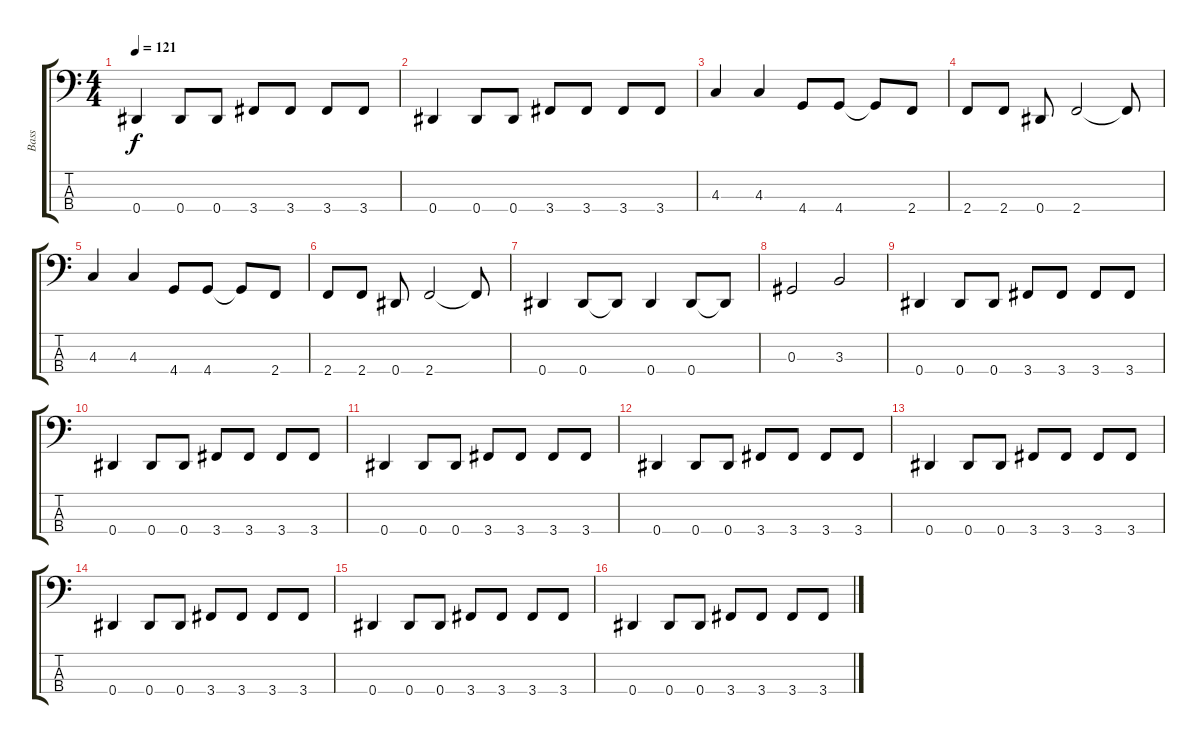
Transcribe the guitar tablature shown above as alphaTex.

\track ("Bass" "Bass") {instrument electricbassfinger}
\staff {score tabs}
\tuning (Gb2 Db2 Ab1 Eb1) {hide}
\ts (4 4)
\tempo 121
\clef f4
\ks c
0.4.4{dy f} 0.4.8 0.4.8 3.4.8 3.4.8 3.4.8 3.4.8 |
0.4.4 0.4.8 0.4.8 3.4.8 3.4.8 3.4.8 3.4.8 |
4.3.4 4.3.4 4.4.8 4.4.8 4.4{t}.8 2.4.8 |
2.4.8 2.4.8 0.4.8 2.4.2 2.4{t}.8 |
4.3.4 4.3.4 4.4.8 4.4.8 4.4{t}.8 2.4.8 |
2.4.8 2.4.8 0.4.8 2.4.2 2.4{t}.8 |
0.4.4 0.4.8 0.4{t}.8 0.4.4 0.4.8 0.4{t}.8 |
0.3.2 3.3.2 |
0.4.4 0.4.8 0.4.8 3.4.8 3.4.8 3.4.8 3.4.8 |
0.4.4 0.4.8 0.4.8 3.4.8 3.4.8 3.4.8 3.4.8 |
0.4.4 0.4.8 0.4.8 3.4.8 3.4.8 3.4.8 3.4.8 |
0.4.4 0.4.8 0.4.8 3.4.8 3.4.8 3.4.8 3.4.8 |
0.4.4 0.4.8 0.4.8 3.4.8 3.4.8 3.4.8 3.4.8 |
0.4.4 0.4.8 0.4.8 3.4.8 3.4.8 3.4.8 3.4.8 |
0.4.4 0.4.8 0.4.8 3.4.8 3.4.8 3.4.8 3.4.8 |
0.4.4 0.4.8 0.4.8 3.4.8 3.4.8 3.4.8 3.4.8
